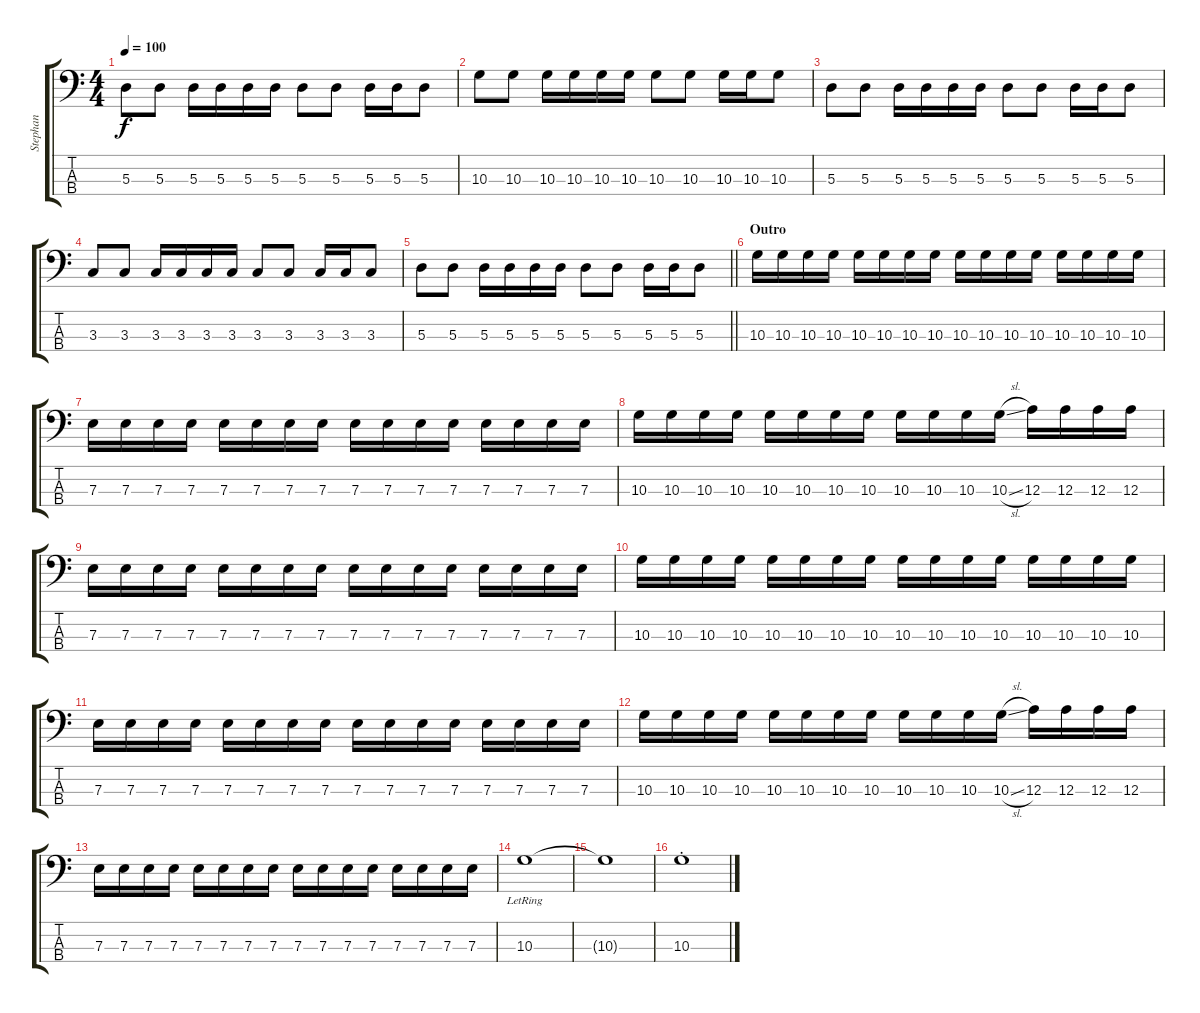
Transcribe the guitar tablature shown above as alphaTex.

\track ("Stephan" "Stephan") {instrument electricbasspick}
\staff {score tabs}
\tuning (G2 D2 A1 E1) {hide}
\ts (4 4)
\tempo 100
\clef f4
\ks c
5.3.8{dy f} 5.3.8 5.3.16 5.3.16 5.3.16 5.3.16 5.3.8 5.3.8 5.3.16 5.3.16 5.3.8 |
10.3.8 10.3.8 10.3.16 10.3.16 10.3.16 10.3.16 10.3.8 10.3.8 10.3.16 10.3.16 10.3.8 |
5.3.8 5.3.8 5.3.16 5.3.16 5.3.16 5.3.16 5.3.8 5.3.8 5.3.16 5.3.16 5.3.8 |
3.3.8 3.3.8 3.3.16 3.3.16 3.3.16 3.3.16 3.3.8 3.3.8 3.3.16 3.3.16 3.3.8 |
\barLineRight lightlight
5.3.8 5.3.8 5.3.16 5.3.16 5.3.16 5.3.16 5.3.8 5.3.8 5.3.16 5.3.16 5.3.8 |
\section ("" "Outro")
10.3.16 10.3.16 10.3.16 10.3.16 10.3.16 10.3.16 10.3.16 10.3.16 10.3.16 10.3.16 10.3.16 10.3.16 10.3.16 10.3.16 10.3.16 10.3.16 |
7.3.16 7.3.16 7.3.16 7.3.16 7.3.16 7.3.16 7.3.16 7.3.16 7.3.16 7.3.16 7.3.16 7.3.16 7.3.16 7.3.16 7.3.16 7.3.16 |
10.3.16 10.3.16 10.3.16 10.3.16 10.3.16 10.3.16 10.3.16 10.3.16 10.3.16 10.3.16 10.3.16 10.3{sl}.16 12.3.16 12.3.16 12.3.16 12.3.16 |
7.3.16 7.3.16 7.3.16 7.3.16 7.3.16 7.3.16 7.3.16 7.3.16 7.3.16 7.3.16 7.3.16 7.3.16 7.3.16 7.3.16 7.3.16 7.3.16 |
10.3.16 10.3.16 10.3.16 10.3.16 10.3.16 10.3.16 10.3.16 10.3.16 10.3.16 10.3.16 10.3.16 10.3.16 10.3.16 10.3.16 10.3.16 10.3.16 |
7.3.16 7.3.16 7.3.16 7.3.16 7.3.16 7.3.16 7.3.16 7.3.16 7.3.16 7.3.16 7.3.16 7.3.16 7.3.16 7.3.16 7.3.16 7.3.16 |
10.3.16 10.3.16 10.3.16 10.3.16 10.3.16 10.3.16 10.3.16 10.3.16 10.3.16 10.3.16 10.3.16 10.3{sl}.16 12.3.16 12.3.16 12.3.16 12.3.16 |
7.3.16 7.3.16 7.3.16 7.3.16 7.3.16 7.3.16 7.3.16 7.3.16 7.3.16 7.3.16 7.3.16 7.3.16 7.3.16 7.3.16 7.3.16 7.3.16 |
10.3{lr}.1 |
10.3{t}.1 |
10.3{st}.1
